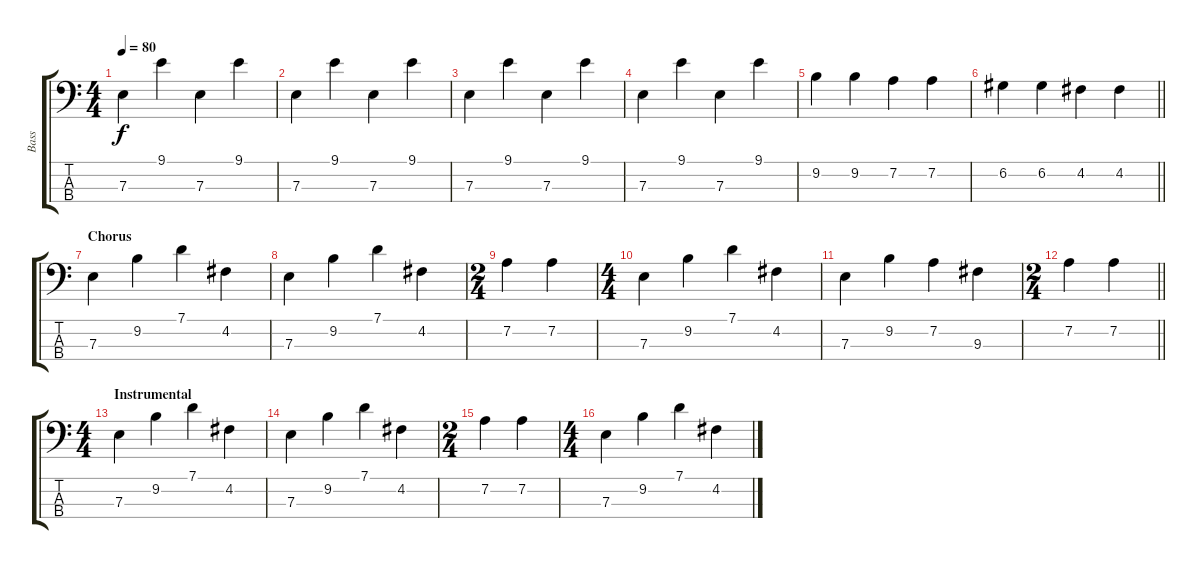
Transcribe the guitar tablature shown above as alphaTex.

\track ("Bass" "Bass") {instrument electricbassfinger}
\staff {score tabs}
\tuning (G2 D2 A1 E1) {hide}
\ts (4 4)
\tempo 80
\clef f4
\ks c
7.3.4{dy f} 9.1.4 7.3.4 9.1.4 |
7.3.4 9.1.4 7.3.4 9.1.4 |
7.3.4 9.1.4 7.3.4 9.1.4 |
7.3.4 9.1.4 7.3.4 9.1.4 |
9.2.4 9.2.4 7.2.4 7.2.4 |
\barLineRight lightlight
6.2.4 6.2.4 4.2.4 4.2.4 |
\section ("" "Chorus")
7.3.4 9.2.4 7.1.4 4.2.4 |
7.3.4 9.2.4 7.1.4 4.2.4 |
\ts (2 4)
7.2.4 7.2.4 |
\ts (4 4)
7.3.4 9.2.4 7.1.4 4.2.4 |
7.3.4 9.2.4 7.2.4 9.3.4 |
\ts (2 4)
\barLineRight lightlight
7.2.4 7.2.4 |
\ts (4 4)
\section ("" "Instrumental")
7.3.4 9.2.4 7.1.4 4.2.4 |
7.3.4 9.2.4 7.1.4 4.2.4 |
\ts (2 4)
7.2.4 7.2.4 |
\ts (4 4)
7.3.4 9.2.4 7.1.4 4.2.4
